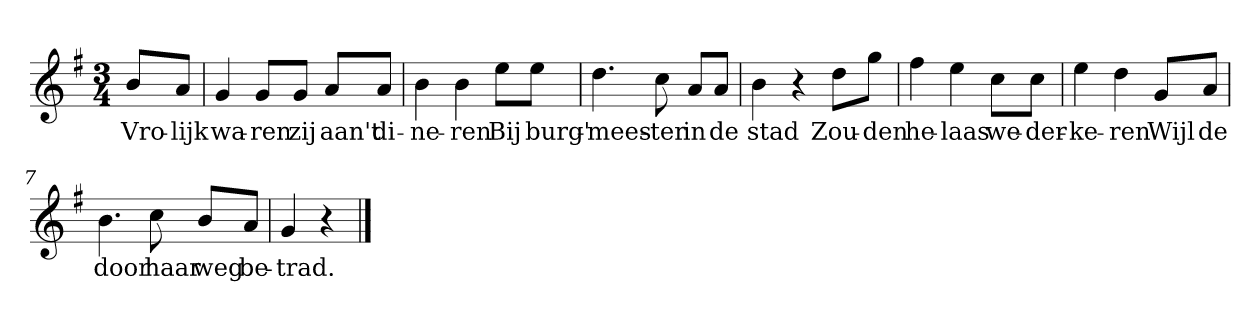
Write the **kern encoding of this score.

**kern	**text
*part1	*part1
*staff1	*staff1
*clefG2	*
*k[f#]	*
*G:	*
*M3/4	*
*MM120	*
=	=
8b/L	Vro-
8a/J	-lijk
=1	=1
4g	wa-
8g/L	-ren
8g/J	zij
8a/L	aan't
8a/J	di-
=2	=2
4b	-ne-
4b	-ren
8ee\L	Bij
8ee\J	burg'-
=3	=3
4.dd	-mees-
8cc	-ter
8a/L	in
8a/J	de
=4	=4
4b	stad
4r	.
8dd\L	Zou-
8gg\J	-den
=5	=5
4ff#	he-
4ee	-laas
8cc\L	we-
8cc\J	-der-
=6	=6
4ee	-ke-
4dd	-ren
8g/L	Wijl
8a/J	de
=7	=7
4.b	door
8cc	haar
8b/L	weg
8a/J	be-
=8	=8
4g	-trad.
4r	.
==	==
*-	*-
